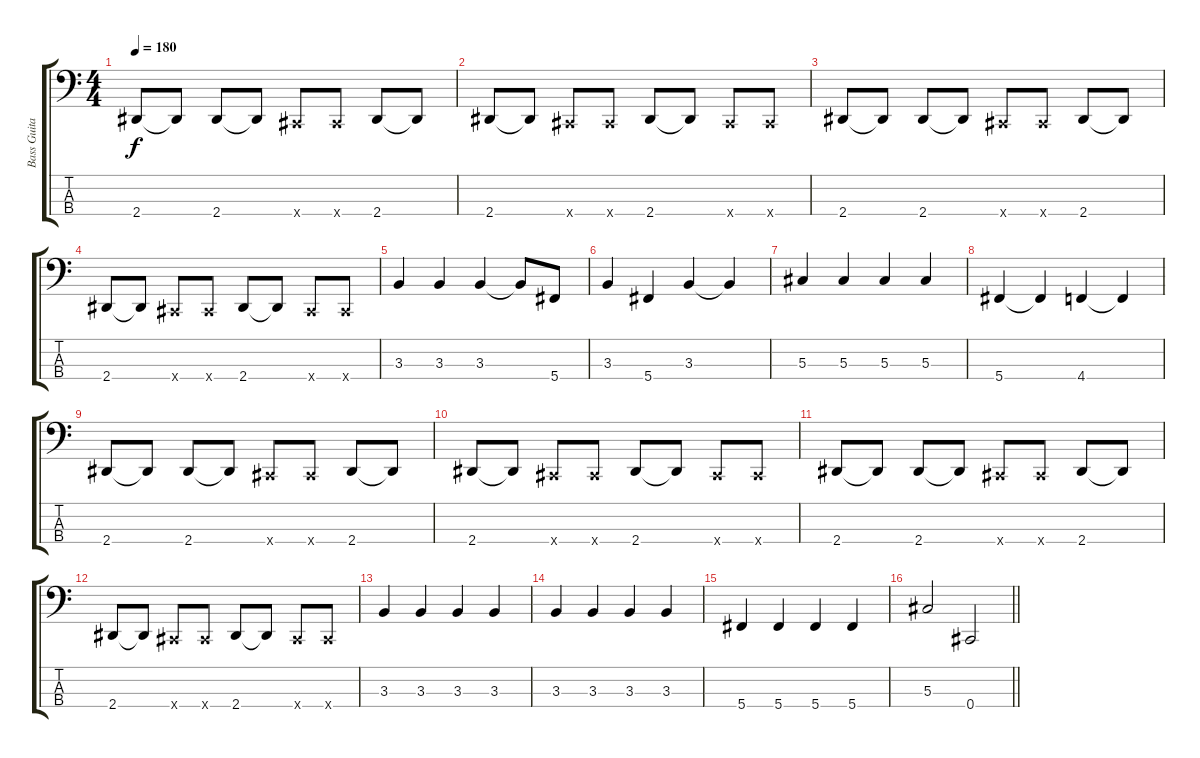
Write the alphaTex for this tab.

\track ("Bass Guitar" "Bass Guita") {instrument electricbassfinger}
\staff {score tabs}
\tuning (Gb2 Db2 Ab1 Db1) {hide}
\ts (4 4)
\tempo 180
\clef f4
\ks c
2.4.8{dy f} 2.4{t}.8 2.4.8 2.4{t}.8 0.4{x}.8 0.4{x}.8 2.4.8 2.4{t}.8 |
2.4.8 2.4{t}.8 0.4{x}.8 0.4{x}.8 2.4.8 2.4{t}.8 0.4{x}.8 0.4{x}.8 |
2.4.8 2.4{t}.8 2.4.8 2.4{t}.8 0.4{x}.8 0.4{x}.8 2.4.8 2.4{t}.8 |
2.4.8 2.4{t}.8 0.4{x}.8 0.4{x}.8 2.4.8 2.4{t}.8 0.4{x}.8 0.4{x}.8 |
3.3.4 3.3.4 3.3.4 3.3{t}.8 5.4.8 |
3.3.4 5.4.4 3.3.4 3.3{t}.4 |
5.3.4 5.3.4 5.3.4 5.3.4 |
5.4.4 5.4{t}.4 4.4.4 4.4{t}.4 |
2.4.8 2.4{t}.8 2.4.8 2.4{t}.8 0.4{x}.8 0.4{x}.8 2.4.8 2.4{t}.8 |
2.4.8 2.4{t}.8 0.4{x}.8 0.4{x}.8 2.4.8 2.4{t}.8 0.4{x}.8 0.4{x}.8 |
2.4.8 2.4{t}.8 2.4.8 2.4{t}.8 0.4{x}.8 0.4{x}.8 2.4.8 2.4{t}.8 |
2.4.8 2.4{t}.8 0.4{x}.8 0.4{x}.8 2.4.8 2.4{t}.8 0.4{x}.8 0.4{x}.8 |
3.3.4 3.3.4 3.3.4 3.3.4 |
3.3.4 3.3.4 3.3.4 3.3.4 |
5.4.4 5.4.4 5.4.4 5.4.4 |
\barLineRight lightlight
5.3.2 0.4.2
